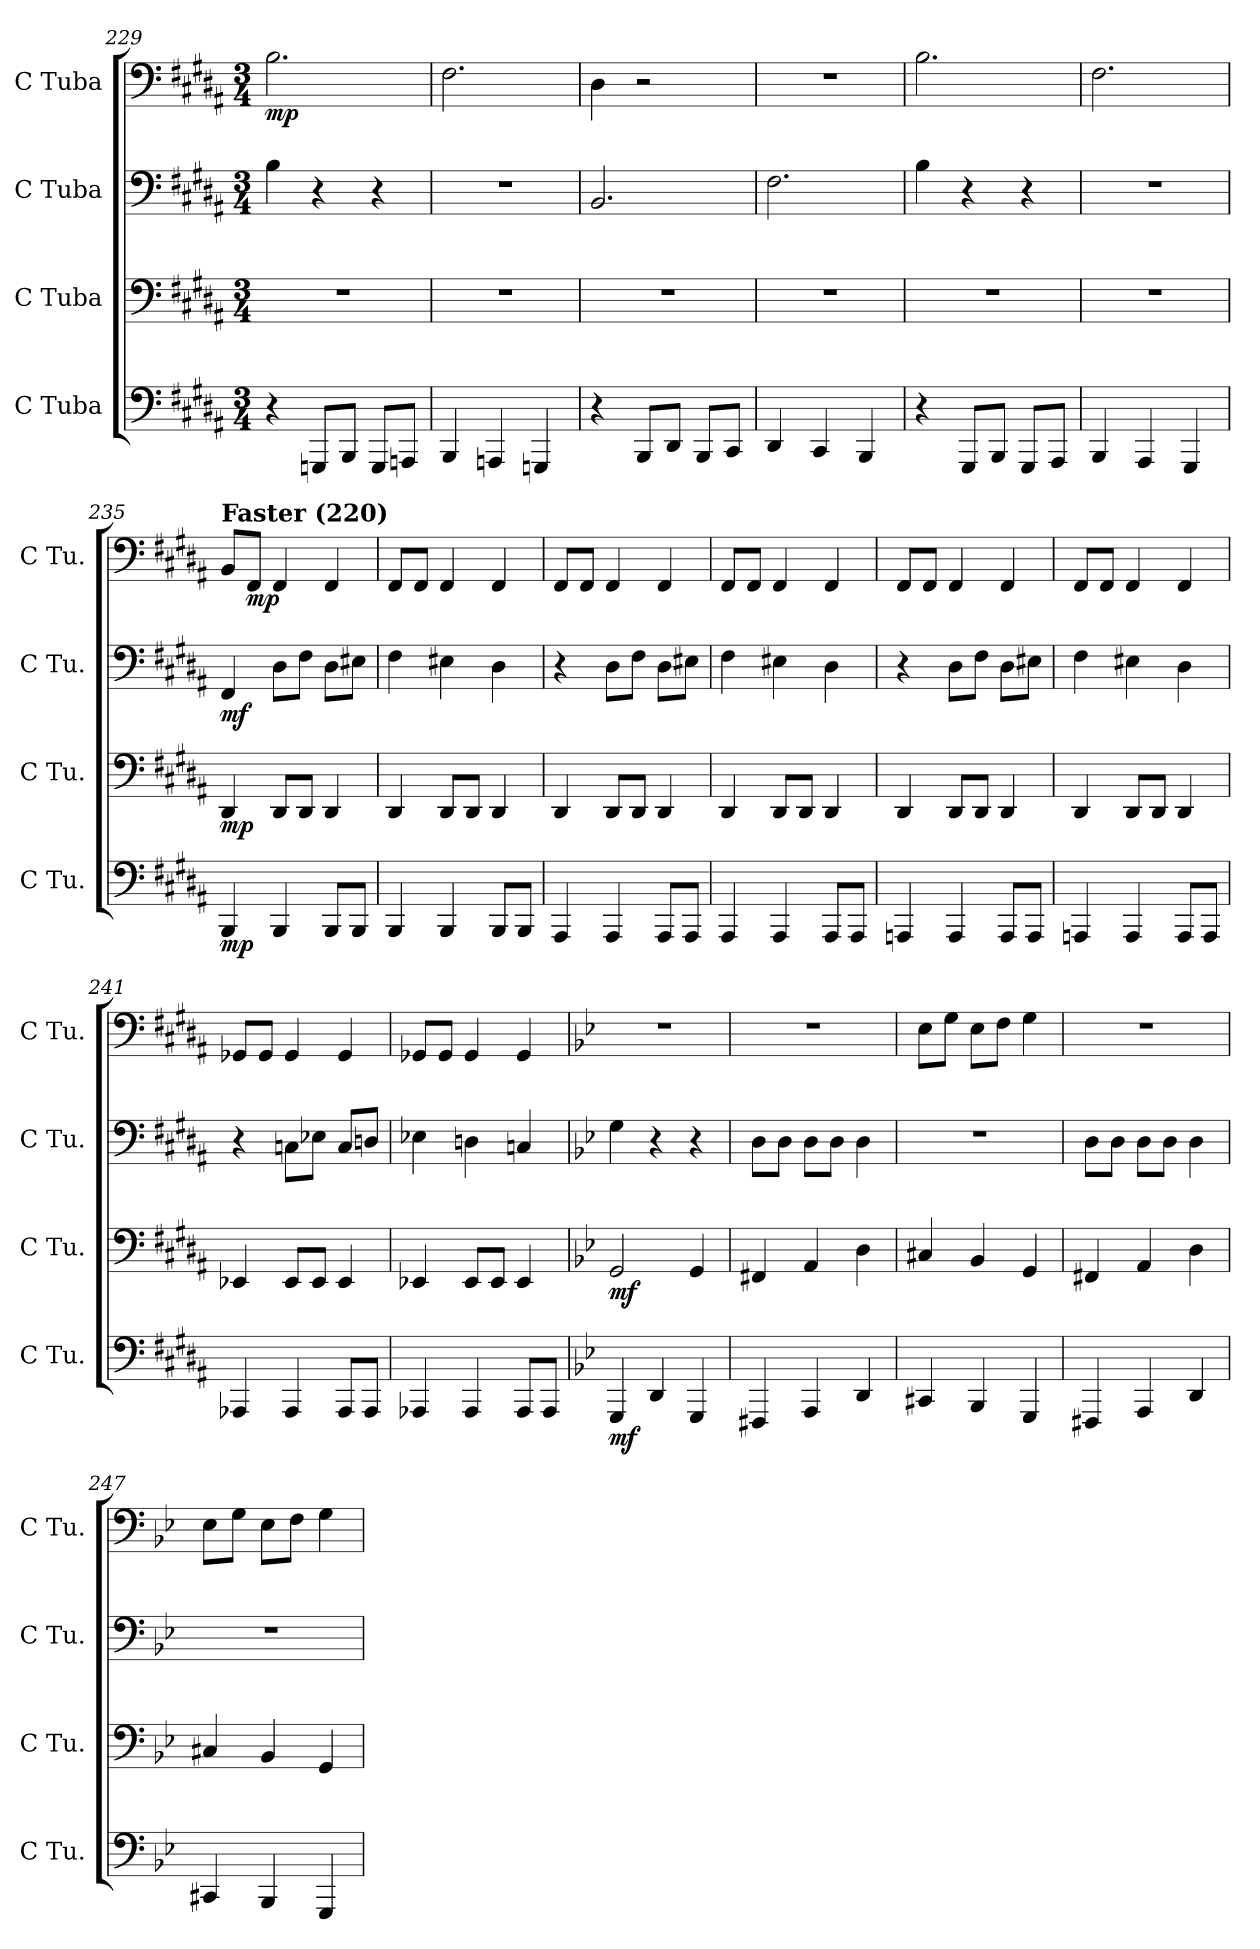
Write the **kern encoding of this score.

**kern	**dynam	**kern	**dynam	**kern	**dynam	**kern	**dynam
*part4	*part4	*part3	*part3	*part2	*part2	*part1	*part1
*staff4	*staff4	*staff3	*staff3	*staff2	*staff2	*staff1	*staff1
*I"C Tuba	*	*I"C Tuba	*	*I"C Tuba	*	*I"C Tuba	*
*I'C Tu.	*	*I'C Tu.	*	*I'C Tu.	*	*I'C Tu.	*
*clefF4	*	*clefF4	*	*clefF4	*	*clefF4	*
*k[f#c#g#d#a#]	*	*k[f#c#g#d#a#]	*	*k[f#c#g#d#a#]	*	*k[f#c#g#d#a#]	*
*M3/4	*	*M3/4	*	*M3/4	*	*M3/4	*
=229	=229	=229	=229	=229	=229	=229	=229
!	!	!	!	!	!	!	!LO:DY:b
4r	.	2.r	.	4B\	.	2.B\	mp
8GGGn/L	.	.	.	4r	.	.	.
8BBB/J	.	.	.	.	.	.	.
8GGG/L	.	.	.	4r	.	.	.
8AAAn/J	.	.	.	.	.	.	.
=230	=230	=230	=230	=230	=230	=230	=230
4BBB/	.	2.r	.	2.r	.	2.F#\	.
4AAAn/	.	.	.	.	.	.	.
4GGGn/	.	.	.	.	.	.	.
!!LO:PB:g=z
=231	=231	=231	=231	=231	=231	=231	=231
4r	.	2.r	.	2.BB/	.	4D#\	.
8BBB/L	.	.	.	.	.	2r	.
8DD#/J	.	.	.	.	.	.	.
8BBB/L	.	.	.	.	.	.	.
8CC#/J	.	.	.	.	.	.	.
=232	=232	=232	=232	=232	=232	=232	=232
4DD#/	.	2.r	.	2.F#\	.	2.r	.
4CC#/	.	.	.	.	.	.	.
4BBB/	.	.	.	.	.	.	.
=233	=233	=233	=233	=233	=233	=233	=233
4r	.	2.r	.	4B\	.	2.B\	.
8GGG#/L	.	.	.	4r	.	.	.
8BBB/J	.	.	.	.	.	.	.
8GGG#/L	.	.	.	4r	.	.	.
8AAA#/J	.	.	.	.	.	.	.
=234	=234	=234	=234	=234	=234	=234	=234
4BBB/	.	2.r	.	2.r	.	2.F#\	.
4AAA#/	.	.	.	.	.	.	.
4GGG#/	.	.	.	.	.	.	.
=235	=235	=235	=235	=235	=235	=235	=235
!	!	!	!	!	!	!LO:TX:a:B:t=Faster (220)	!
!	!LO:DY:b	!	!LO:DY:b	!	!LO:DY:b	!	!
4BBB/	mp	4DD#/	mp	4FF#/	mf	8BB/L	.
!	!	!	!	!	!	!	!LO:DY:b
.	.	.	.	.	.	8FF#/J	mp
4BBB/	.	8DD#/L	.	8D#\L	.	4FF#/	.
.	.	8DD#/J	.	8F#\J	.	.	.
8BBB/L	.	4DD#/	.	8D#\L	.	4FF#/	.
8BBB/J	.	.	.	8E#X\J	.	.	.
=236	=236	=236	=236	=236	=236	=236	=236
4BBB/	.	4DD#/	.	4F#\	.	8FF#/L	.
.	.	.	.	.	.	8FF#/J	.
4BBB/	.	8DD#/L	.	4E#X\	.	4FF#/	.
.	.	8DD#/J	.	.	.	.	.
8BBB/L	.	4DD#/	.	4D#\	.	4FF#/	.
8BBB/J	.	.	.	.	.	.	.
!!LO:LB:g=z
=237	=237	=237	=237	=237	=237	=237	=237
4AAA#/	.	4DD#/	.	4r	.	8FF#/L	.
.	.	.	.	.	.	8FF#/J	.
4AAA#/	.	8DD#/L	.	8D#\L	.	4FF#/	.
.	.	8DD#/J	.	8F#\J	.	.	.
8AAA#/L	.	4DD#/	.	8D#\L	.	4FF#/	.
8AAA#/J	.	.	.	8E#X\J	.	.	.
=238	=238	=238	=238	=238	=238	=238	=238
4AAA#/	.	4DD#/	.	4F#\	.	8FF#/L	.
.	.	.	.	.	.	8FF#/J	.
4AAA#/	.	8DD#/L	.	4E#X\	.	4FF#/	.
.	.	8DD#/J	.	.	.	.	.
8AAA#/L	.	4DD#/	.	4D#\	.	4FF#/	.
8AAA#/J	.	.	.	.	.	.	.
=239	=239	=239	=239	=239	=239	=239	=239
4AAAn/	.	4DD#/	.	4r	.	8FF#/L	.
.	.	.	.	.	.	8FF#/J	.
4AAA/	.	8DD#/L	.	8D#\L	.	4FF#/	.
.	.	8DD#/J	.	8F#\J	.	.	.
8AAA/L	.	4DD#/	.	8D#\L	.	4FF#/	.
8AAA/J	.	.	.	8E#X\J	.	.	.
=240	=240	=240	=240	=240	=240	=240	=240
4AAAn/	.	4DD#/	.	4F#\	.	8FF#/L	.
.	.	.	.	.	.	8FF#/J	.
4AAA/	.	8DD#/L	.	4E#X\	.	4FF#/	.
.	.	8DD#/J	.	.	.	.	.
8AAA/L	.	4DD#/	.	4D#\	.	4FF#/	.
8AAA/J	.	.	.	.	.	.	.
=241	=241	=241	=241	=241	=241	=241	=241
4AAA-X/	.	4EE-X/	.	4r	.	8GG-X/L	.
.	.	.	.	.	.	8GG-/J	.
4AAA-/	.	8EE-/L	.	8Cn\L	.	4GG-/	.
.	.	8EE-/J	.	8E-X\J	.	.	.
8AAA-/L	.	4EE-/	.	8C/L	.	4GG-/	.
8AAA-/J	.	.	.	8Dn/J	.	.	.
!!LO:LB:g=z
=242	=242	=242	=242	=242	=242	=242	=242
4AAA-X/	.	4EE-X/	.	4E-X\	.	8GG-X/L	.
.	.	.	.	.	.	8GG-/J	.
4AAA-/	.	8EE-/L	.	4Dn\	.	4GG-/	.
.	.	8EE-/J	.	.	.	.	.
8AAA-/L	.	4EE-/	.	4Cn/	.	4GG-/	.
8AAA-/J	.	.	.	.	.	.	.
=243	=243	=243	=243	=243	=243	=243	=243
*k[b-e-]	*	*k[b-e-]	*	*k[b-e-]	*	*k[b-e-]	*
!	!LO:DY:b	!	!LO:DY:b	!	!	!	!
4GGG/	mf	2GG/	mf	4G\	.	2.r	.
4DD/	.	.	.	4r	.	.	.
4GGG/	.	4GG/	.	4r	.	.	.
=244	=244	=244	=244	=244	=244	=244	=244
4FFF#X/	.	4FF#X/	.	8D\L	.	2.r	.
.	.	.	.	8D\J	.	.	.
4AAA/	.	4AA/	.	8D\L	.	.	.
.	.	.	.	8D\J	.	.	.
4DD/	.	4D\	.	4D\	.	.	.
=245	=245	=245	=245	=245	=245	=245	=245
4CC#X/	.	4C#X/	.	2.r	.	8E-\L	.
.	.	.	.	.	.	8G\J	.
4BBB-/	.	4BB-/	.	.	.	8E-\L	.
.	.	.	.	.	.	8F\J	.
4GGG/	.	4GG/	.	.	.	4G\	.
=246	=246	=246	=246	=246	=246	=246	=246
4FFF#X/	.	4FF#X/	.	8D\L	.	2.r	.
.	.	.	.	8D\J	.	.	.
4AAA/	.	4AA/	.	8D\L	.	.	.
.	.	.	.	8D\J	.	.	.
4DD/	.	4D\	.	4D\	.	.	.
=247	=247	=247	=247	=247	=247	=247	=247
4CC#X/	.	4C#X/	.	2.r	.	8E-\L	.
.	.	.	.	.	.	8G\J	.
4BBB-/	.	4BB-/	.	.	.	8E-\L	.
.	.	.	.	.	.	8F\J	.
4GGG/	.	4GG/	.	.	.	4G\	.
=	=	=	=	=	=	=	=
*-	*-	*-	*-	*-	*-	*-	*-
